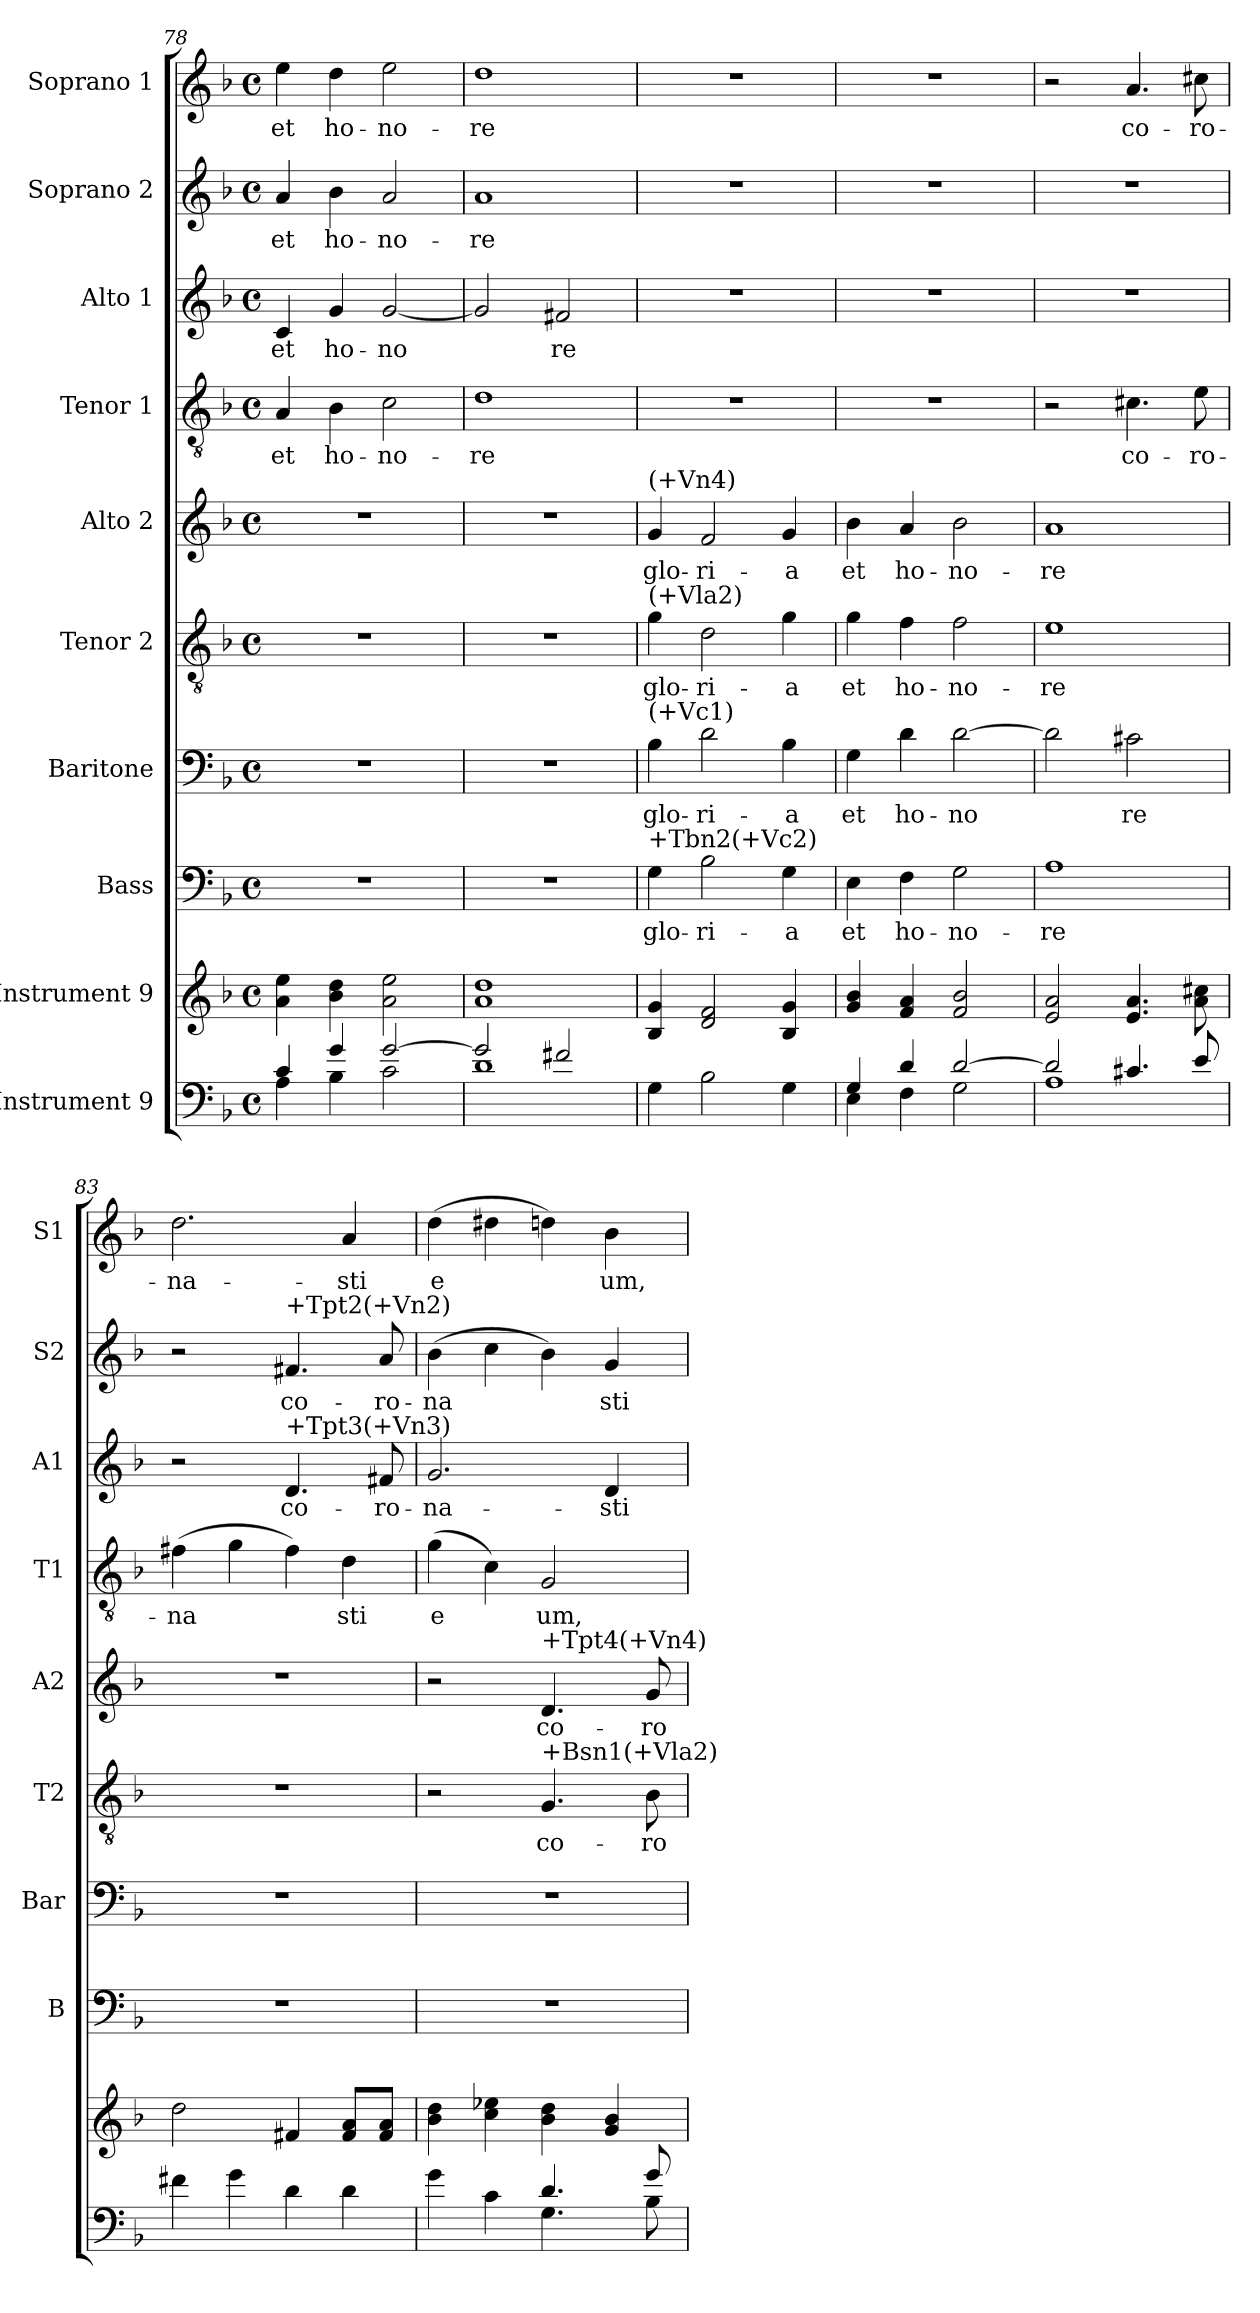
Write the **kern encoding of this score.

**kern	**kern	**kern	**text	**kern	**text	**kern	**text	**kern	**text	**kern	**text	**kern	**text	**kern	**text	**kern	**text
*part10	*part9	*part8	*part8	*part7	*part7	*part6	*part6	*part5	*part5	*part4	*part4	*part3	*part3	*part2	*part2	*part1	*part1
*staff10	*staff9	*staff8	*staff8	*staff7	*staff7	*staff6	*staff6	*staff5	*staff5	*staff4	*staff4	*staff3	*staff3	*staff2	*staff2	*staff1	*staff1
*I"Instrument 9	*I"Instrument 9	*I"Bass	*	*I"Baritone	*	*I"Tenor 2	*	*I"Alto 2	*	*I"Tenor 1	*	*I"Alto 1	*	*I"Soprano 2	*	*I"Soprano 1	*
*	*	*I'B	*	*I'Bar	*	*I'T2	*	*I'A2	*	*I'T1	*	*I'A1	*	*I'S2	*	*I'S1	*
*clefF4	*clefG2	*clefF4	*	*clefF4	*	*clefGv2	*	*clefG2	*	*clefGv2	*	*clefG2	*	*clefG2	*	*clefG2	*
*	*	*ITrd-3c-5	*	*ITrd-3c-5	*	*ITrd-3c-5	*	*ITrd-3c-5	*	*ITrd-3c-5	*	*ITrd-3c-5	*	*ITrd-3c-5	*	*ITrd-3c-5	*
*k[b-]	*k[b-]	*k[b-e-]	*	*k[b-e-]	*	*k[b-e-]	*	*k[b-e-]	*	*k[b-e-]	*	*k[b-e-]	*	*k[b-e-]	*	*k[b-e-]	*
*F:	*F:	*B-:	*	*B-:	*	*B-:	*	*B-:	*	*B-:	*	*B-:	*	*B-:	*	*B-:	*
*M4/4	*M4/4	*M4/4	*	*M4/4	*	*M4/4	*	*M4/4	*	*M4/4	*	*M4/4	*	*M4/4	*	*M4/4	*
*met(c)	*met(c)	*met(c)	*	*met(c)	*	*met(c)	*	*met(c)	*	*met(c)	*	*met(c)	*	*met(c)	*	*met(c)	*
=78	=78	=78	=78	=78	=78	=78	=78	=78	=78	=78	=78	=78	=78	=78	=78	=78	=78
*^	*	*	*	*	*	*	*	*	*	*	*	*	*	*	*	*	*
!	!	!	!	!	!	!	!	!	!	!	!	!LO:LY:b	!	!LO:LY:b	!	!LO:LY:b:cj	!	!LO:LY:b
4c/	4A\	4ee\ 4a\	1r	.	1r	.	1r	.	1r	.	4d/	et	4f/	et	4dd/	et	4aa\	et
!	!	!	!	!	!	!	!	!	!	!	!	!LO:LY:b	!	!LO:LY:b	!	!LO:LY:b:cj	!	!LO:LY:b
4g/	4B-\	4b-\ 4dd\	.	.	.	.	.	.	.	.	4e-\	ho-	4cc/	ho-	4ee-\	ho-	4gg\	ho-
!	!	!	!	!	!	!	!	!	!	!	!	!LO:LY:b	!	!LO:LY:b	!	!LO:LY:b:cj	!	!LO:LY:b
[>2g/	2c\	2a\ 2ee\	.	.	.	.	.	.	.	.	2f\	-no-	[<2cc/	-no-	2dd/	-no-	2aa\	-no-
=79	=79	=79	=79	=79	=79	=79	=79	=79	=79	=79	=79	=79	=79	=79	=79	=79	=79	=79
!	!	!	!	!	!	!	!	!	!	!	!	!LO:LY:b	!	!LO:LY:b	!	!LO:LY:b:cj	!	!LO:LY:b
2g/]	1d	1a 1dd	1r	.	1r	.	1r	.	1r	.	1g	-re	2cc/]	--	1dd	-re	1gg	-re
!	!	!	!	!	!	!	!	!	!	!	!	!	!	!LO:LY:b	!	!	!	!
2f#X/	.	.	.	.	.	.	.	.	.	.	.	.	2bn/	-re	.	.	.	.
*v	*v	*	*	*	*	*	*	*	*	*	*	*	*	*	*	*	*	*
=80	=80	=80	=80	=80	=80	=80	=80	=80	=80	=80	=80	=80	=80	=80	=80	=80	=80
!	!	!	!	!	!	!	!	!LO:TX:a:t=(+Vn4)	!	!	!	!	!	!	!	!	!
!	!	!	!	!	!	!LO:TX:a:t=(+Vla2)	!	!	!	!	!	!	!	!	!	!	!
!	!	!	!	!LO:TX:a:t=(+Vc1)	!	!	!	!	!	!	!	!	!	!	!	!	!
!	!	!LO:TX:a:t=+Tbn2(+Vc2)	!	!	!	!	!	!	!	!	!	!	!	!	!	!	!
!	!	!	!LO:LY:b:cj	!	!LO:LY:b	!	!LO:LY:b	!	!LO:LY:b:cj	!	!	!	!	!	!	!	!
4G\	4B-/ 4g/	4c\	glo-	4e-\	glo-	4cc\	glo-	4cc/	glo-	1r	.	1r	.	1r	.	1r	.
!	!	!	!LO:LY:b:cj	!	!LO:LY:b	!	!LO:LY:b	!	!LO:LY:b:cj	!	!	!	!	!	!	!	!
2B-\	2d/ 2f/	2e-\	-ri-	2g\	-ri-	2g\	-ri-	2b-/	-ri-	.	.	.	.	.	.	.	.
!	!	!	!LO:LY:b:cj	!	!LO:LY:b	!	!LO:LY:b	!	!LO:LY:b:cj	!	!	!	!	!	!	!	!
4G\	4B-/ 4g/	4c\	-a	4e-\	-a	4cc\	-a	4cc/	-a	.	.	.	.	.	.	.	.
=81	=81	=81	=81	=81	=81	=81	=81	=81	=81	=81	=81	=81	=81	=81	=81	=81	=81
*^	*	*	*	*	*	*	*	*	*	*	*	*	*	*	*	*	*
!	!	!	!	!LO:LY:b:cj	!	!LO:LY:b	!	!LO:LY:b	!	!LO:LY:b:cj	!	!	!	!	!	!	!	!
4G/	4E\	4b-/ 4g/	4A\	et	4c\	et	4cc\	et	4ee-\	et	1r	.	1r	.	1r	.	1r	.
!	!	!	!	!LO:LY:b:cj	!	!LO:LY:b	!	!LO:LY:b	!	!LO:LY:b:cj	!	!	!	!	!	!	!	!
4d/	4F\	4f/ 4a/	4B-\	ho-	4g\	ho-	4b-\	ho-	4dd/	ho-	.	.	.	.	.	.	.	.
!	!	!	!	!LO:LY:b:cj	!	!LO:LY:b	!	!LO:LY:b	!	!LO:LY:b:cj	!	!	!	!	!	!	!	!
[>2d/	2G\	2f/ 2b-/	2c\	-no-	[>2g\	-no-	2b-\	-no-	2ee-\	-no-	.	.	.	.	.	.	.	.
!!LO:PB:g=z
=82	=82	=82	=82	=82	=82	=82	=82	=82	=82	=82	=82	=82	=82	=82	=82	=82	=82	=82
!	!	!	!	!LO:LY:b:cj	!	!LO:LY:b	!	!LO:LY:b	!	!LO:LY:b:cj	!	!	!	!	!	!	!	!
2d/]	1A	2e/ 2a/	1d	-re	2g\]	--	1a	-re	1dd	-re	2r	.	1r	.	1r	.	2r	.
!	!	!	!	!	!	!LO:LY:b	!	!	!	!	!	!LO:LY:b	!	!	!	!	!	!LO:LY:b
4.c#X/	.	4.a/ 4.e/	.	.	2f#X\	-re	.	.	.	.	4.f#X\	co-	.	.	.	.	4.dd/	co-
!	!	!	!	!	!	!	!	!	!	!	!	!LO:LY:b	!	!	!	!	!	!LO:LY:b
8e/	.	8cc#X\ 8a\	.	.	.	.	.	.	.	.	8a\	-ro-	.	.	.	.	8ff#X\	-ro-
*v	*v	*	*	*	*	*	*	*	*	*	*	*	*	*	*	*	*	*
=83	=83	=83	=83	=83	=83	=83	=83	=83	=83	=83	=83	=83	=83	=83	=83	=83	=83
!	!	!	!	!	!	!	!	!	!	!	!LO:LY:b	!	!	!	!	!	!LO:LY:b
4f#X\	2dd\	1r	.	1r	.	1r	.	1r	.	(>4bn\	-na-	2r	.	2r	.	2.gg\	-na-
!	!	!	!	!	!	!	!	!	!	!	!LO:LY:b	!	!	!	!	!	!
4g\	.	.	.	.	.	.	.	.	.	4cc\	--	.	.	.	.	.	.
!	!	!	!	!	!	!	!	!	!	!	!	!	!	!LO:TX:a:t=+Tpt2(+Vn2)	!	!	!
!	!	!	!	!	!	!	!	!	!	!	!	!LO:TX:a:t=+Tpt3(+Vn3)	!	!	!	!	!
!	!	!	!	!	!	!	!	!	!	!	!LO:LY:b	!	!LO:LY:b	!	!LO:LY:b:cj	!	!
4d\	4f#X/	.	.	.	.	.	.	.	.	4b\)	--	4.g/	co-	4.bn/	co-	.	.
!	!	!	!	!	!	!	!	!	!	!	!LO:LY:b	!	!	!	!	!	!LO:LY:b
4d\	8f#/ 8a/L	.	.	.	.	.	.	.	.	4g\	-sti	.	.	.	.	4dd/	-sti
!	!	!	!	!	!	!	!	!	!	!	!	!	!LO:LY:b	!	!LO:LY:b:cj	!	!
.	8f#/ 8a/J	.	.	.	.	.	.	.	.	.	.	8bn/	-ro-	8dd/	-ro-	.	.
=84	=84	=84	=84	=84	=84	=84	=84	=84	=84	=84	=84	=84	=84	=84	=84	=84	=84
*^	*	*	*	*	*	*	*	*	*	*	*	*	*	*	*	*	*
!	!	!	!	!	!	!	!	!	!	!	!	!LO:LY:b	!	!LO:LY:b	!	!LO:LY:b:cj	!	!LO:LY:b
2ryy	4g\	4b-\ 4dd\	1r	.	1r	.	2r	.	2r	.	(>4cc\	e-	2.cc/	-na-	(>4ee-\	-na-	(>4gg\	e-
!	!	!	!	!	!	!	!	!	!	!	!	!LO:LY:b	!	!	!	!LO:LY:b:cj	!	!LO:LY:b
.	4c\	4cc\ 4ee-X\	.	.	.	.	.	.	.	.	4f\)	--	.	.	4ff\	--	4gg#X\	--
!	!	!	!	!	!	!	!	!	!LO:TX:a:t=+Tpt4(+Vn4)	!	!	!	!	!	!	!	!	!
!	!	!	!	!	!	!	!LO:TX:a:t=+Bsn1(+Vla2)	!	!	!	!	!	!	!	!	!	!	!
!	!	!	!	!	!	!	!	!LO:LY:b	!	!LO:LY:b:cj	!	!LO:LY:b	!	!	!	!LO:LY:b:cj	!	!LO:LY:b
4.d/	4.G\	4dd\ 4b-\	.	.	.	.	4.c/	co-	4.g/	co-	2c/	-um,	.	.	4ee-\)	--	4gg\)	--
!	!	!	!	!	!	!	!	!	!	!	!	!	!	!LO:LY:b	!	!LO:LY:b:cj	!	!LO:LY:b
.	.	4b-/ 4g/	.	.	.	.	.	.	.	.	.	.	4g/	-sti	4cc/	-sti	4ee-\	-um,
!	!	!	!	!	!	!	!	!LO:LY:b	!	!LO:LY:b:cj	!	!	!	!	!	!	!	!
8g/	8B-\	.	.	.	.	.	8e-\	-ro-	8cc/	-ro-	.	.	.	.	.	.	.	.
*v	*v	*	*	*	*	*	*	*	*	*	*	*	*	*	*	*	*	*
=	=	=	=	=	=	=	=	=	=	=	=	=	=	=	=	=	=
*-	*-	*-	*-	*-	*-	*-	*-	*-	*-	*-	*-	*-	*-	*-	*-	*-	*-
